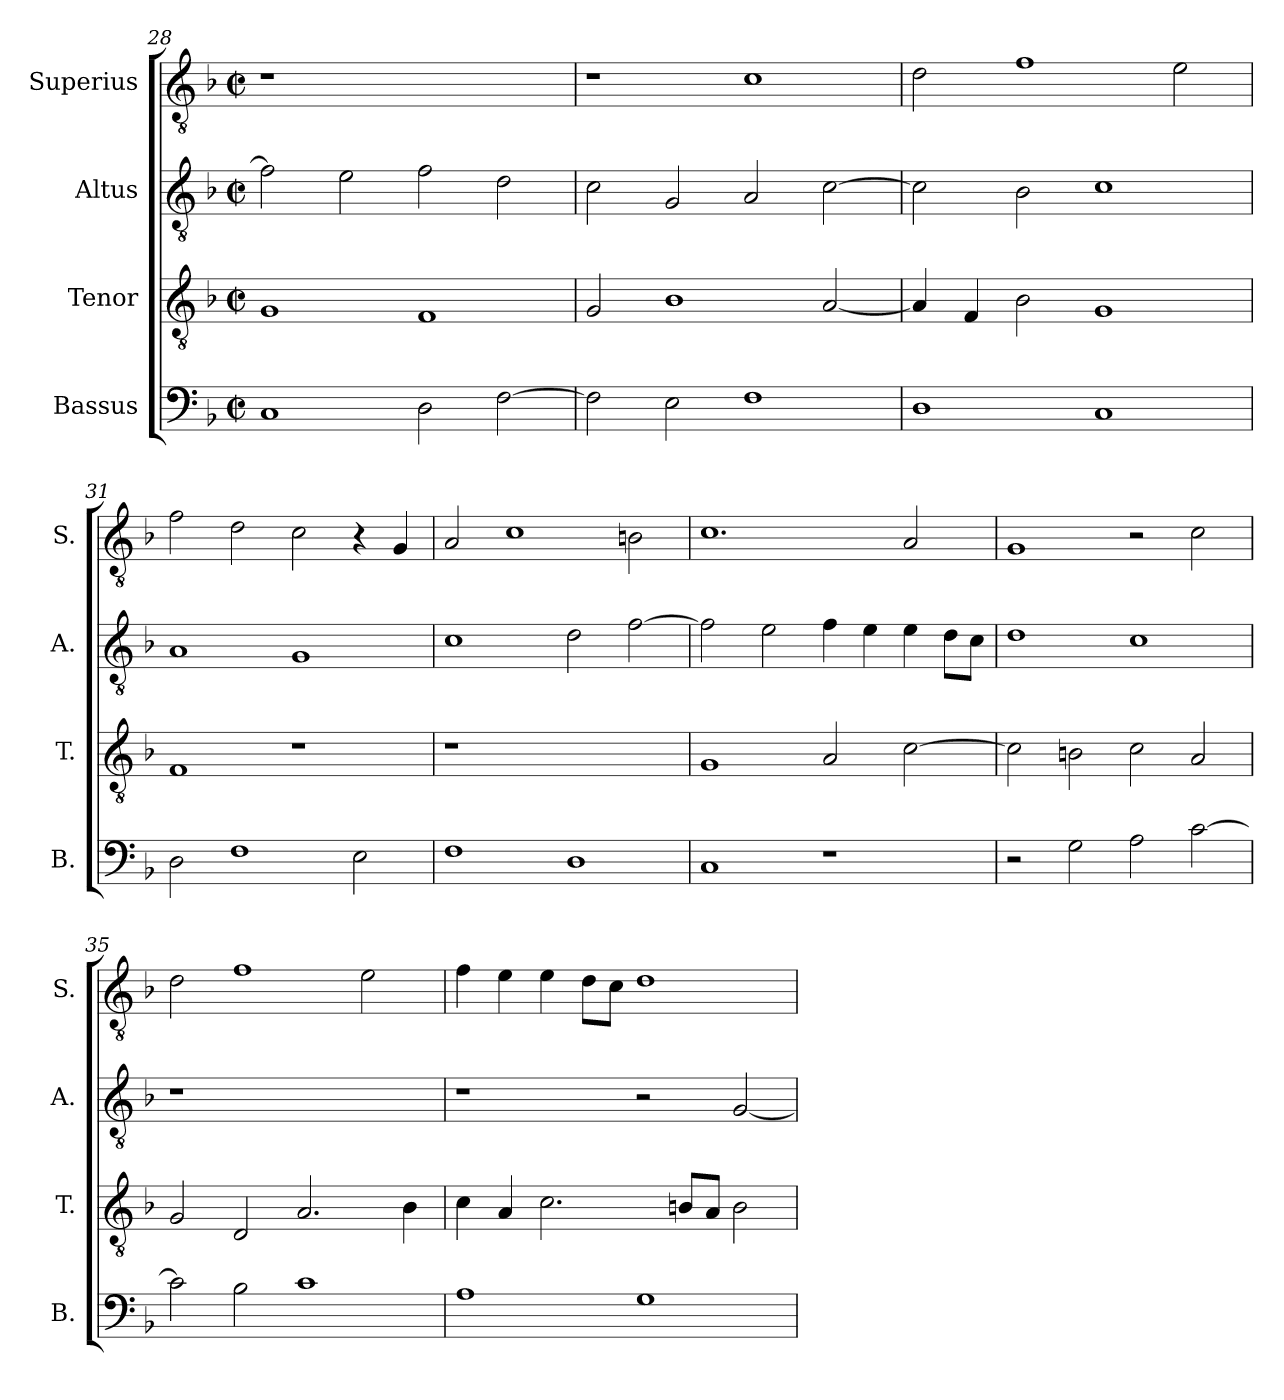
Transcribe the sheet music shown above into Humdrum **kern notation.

**kern	**kern	**kern	**kern
*part4	*part3	*part2	*part1
*staff4	*staff3	*staff2	*staff1
*I"Bassus	*I"Tenor	*I"Altus	*I"Superius
*I'B.	*I'T.	*I'A.	*I'S.
*clefF4	*clefGv2	*clefGv2	*clefGv2
*	*ITrd7c12	*ITrd7c12	*ITrd7c12
*k[b-]	*k[b-]	*k[b-]	*k[b-]
*F:	*F:	*F:	*F:
*M2/2	*M2/2	*M2/2	*M2/2
*met(c|)	*met(c|)	*met(c|)	*met(c|)
=28	=28	=28	=28
!	!	!	!LO:N:vis=1
1Ci	1GGi	2Fi\]	1r
.	.	2Ei\	.
2Di\	1FFi	2Fi\	1ryy
[>2Fi\	.	2Di\	.
=29	=29	=29	=29
2Fi\]	2GGi/	2Ci\	1r
2Ei\	1BB-i	2GGi/	.
1Fi	.	2AAi/	1Ci
.	[<2AAi/	[>2Ci\	.
=30	=30	=30	=30
1Di	4AAi/]	2Ci\]	2Di\
.	4FFi/	.	.
.	2BB-i\	2BB-i\	1Fi
1Ci	1GGi	1Ci	.
.	.	.	2Ei\
!!LO:PB:g=z
=31	=31	=31	=31
2Di\	1FFi	1AAi	2Fi\
1Fi	.	.	2Di\
.	1r	1GGi	2Ci\
2Ei\	.	.	4r
.	.	.	4GGi/
=32	=32	=32	=32
!	!LO:N:vis=1	!	!
1Fi	1r	1Ci	2AAi/
.	.	.	1Ci
1Di	1ryy	2Di\	.
.	.	[>2Fi\	2BBni\
=33	=33	=33	=33
1Ci	1GGi	2Fi\]	1.Ci
.	.	2Ei\	.
1r	2AAi/	4Fi\	.
.	.	4Ei\	.
.	[>2Ci\	4Ei\	2AAi/
.	.	8Di\L	.
.	.	8Ci\J	.
=34	=34	=34	=34
2r	2Ci\]	1Di	1GGi
2Gi\	2BBni\	.	.
2Ai\	2Ci\	1Ci	2r
[>2ci\	2AAi/	.	2Ci\
=35	=35	=35	=35
!	!	!LO:N:vis=1	!
2ci\]	2GGi/	1r	2Di\
2B-i\	2DDi/	.	1Fi
1ci	2.AAi/	1ryy	.
.	.	.	2Ei\
.	4BB-i\	.	.
!!LO:LB:g=z
=36	=36	=36	=36
1Ai	4Ci\	1r	4Fi\
.	4AAi/	.	4Ei\
.	2.Ci\	.	4Ei\
.	.	.	8Di\L
.	.	.	8Ci\J
1Gi	.	2r	1Di
.	8BBni/L	.	.
.	8AAi/J	.	.
.	2BBi\	[<2GGi/	.
=	=	=	=
*-	*-	*-	*-
